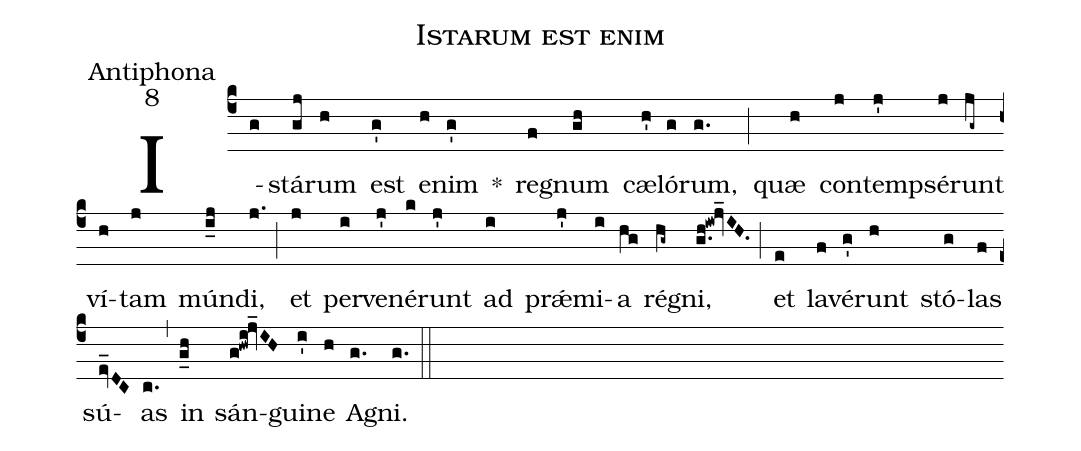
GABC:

name:Istarum est enim;
office-part:Antiphona;
mode:8;
%%
(c4) I(g)stá(gj)rum(h) est(g') e(h)nim(g') *() re(f)gnum(gh) cæ(h')ló(g)rum,(g.) (;) quæ(h) con(j)tem(j')psé(j)runt(jg~) ví(h)tam(j) mún(i_j)di,(j.) (;) et(j) per(i)ve(j')né(k)runt(j') ad(i) prǽ(j')mi(i)a(hg) ré(hg~)gni,(g.h!iw!jv_IH.) (;) et(e) la(f)vé(g')runt(h) stó(g)las(f) sú(ev_DC)as(c.) (,) in(g_h) sán(g!hwi!jv_IH)gui(i')ne(h) A(g.)gni.(g.) (::)
